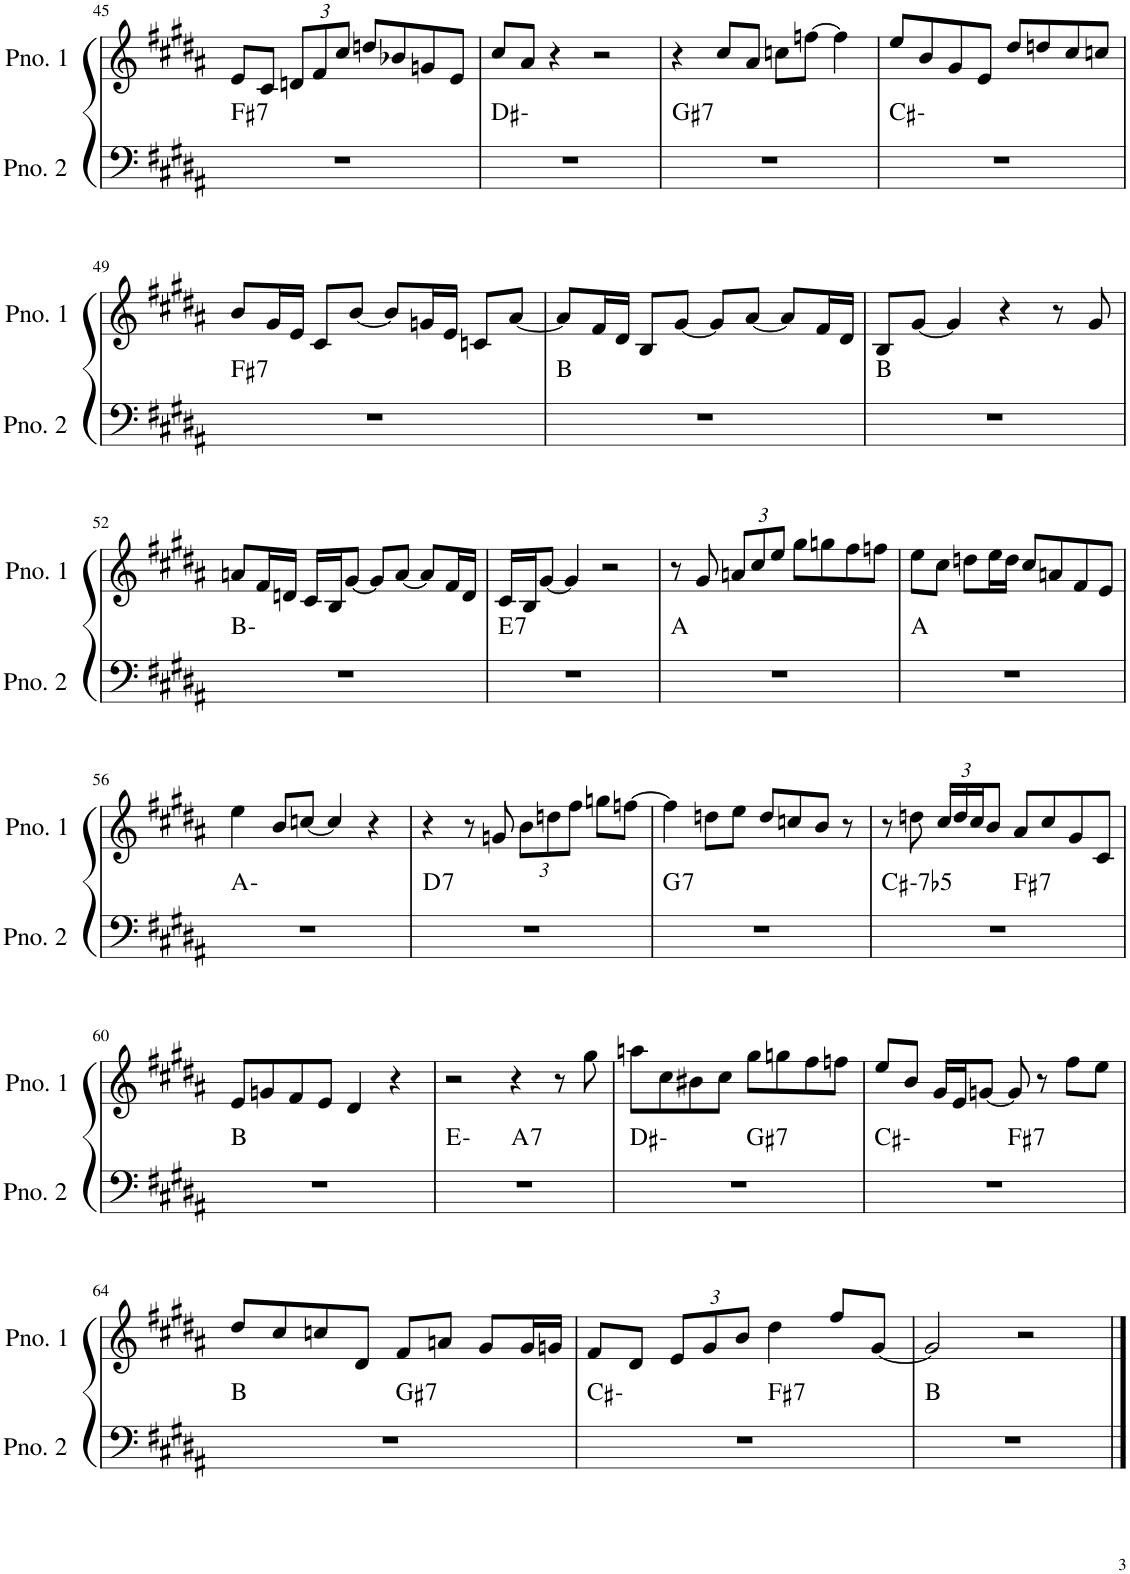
**kern	**harte	**kern
*part2	*part2	*part1
*staff2	*	*staff1
*I"ピアノ 2	*	*I"ピアノ 1
!!LO:PB:g=z
*clefF4	*	*clefG2
*k[f#c#g#d#a#]	*	*k[f#c#g#d#a#]
*M4/4	*	*M4/4
=45	=45	=45
!	!LO:H:kt=7	!
1r	F#:7	8e/L
.	.	8c#/J
*	*	*Xbrackettup
.	.	12dn/L
.	.	12f#/
.	.	12cc#/J
.	.	8ddn/L
.	.	8b-X/
.	.	8gn/
.	.	8e/J
=46	=46	=46
1r	D#:min	8cc#/L
.	.	8a#/J
.	.	4r
.	.	2r
=47	=47	=47
!	!LO:H:kt=7	!
1r	G#:7	4r
.	.	8cc#/L
.	.	8a#/J
.	.	8ccn\L
.	.	[8ffn\J
.	.	4ff\]
=48	=48	=48
1r	C#:min	8ee/L
.	.	8b/
.	.	8g#/
.	.	8e/J
.	.	8dd#/L
.	.	8ddn/
.	.	8cc#/
.	.	8ccn/J
!!LO:LB:g=z
=49	=49	=49
!	!LO:H:kt=7	!
1r	F#:7	8b/L
.	.	16g#/L
.	.	16e/JJ
.	.	8c#/L
.	.	[8b/J
.	.	8b/L]
.	.	16gn/L
.	.	16e/JJ
.	.	8cn/L
.	.	[8a#/J
=50	=50	=50
1r	B:maj	8a#/L]
.	.	16f#/L
.	.	16d#/JJ
.	.	8B/L
.	.	[8g#/J
.	.	8g#/L]
.	.	[8a#/J
.	.	8a#/L]
.	.	16f#/L
.	.	16d#/JJ
=51	=51	=51
1r	B:maj	8B/L
.	.	[8g#/J
.	.	4g#/]
.	.	4r
.	.	8r
.	.	8g#/
!!LO:LB:g=z
=52	=52	=52
1r	B:min	8an/L
.	.	16f#/L
.	.	16dn/JJ
.	.	16c#/LL
.	.	16B/J
.	.	[8g#/J
.	.	8g#/L]
.	.	[8a/J
.	.	8a/L]
.	.	16f#/L
.	.	16d/JJ
=53	=53	=53
!	!LO:H:kt=7	!
1r	E:7	16c#/LL
.	.	16B/J
.	.	[8g#/J
.	.	4g#/]
.	.	2r
=54	=54	=54
1r	A:maj	8r
.	.	8g#/
.	.	12an/L
.	.	12cc#/
.	.	12ee/J
.	.	8gg#\L
.	.	8ggn\
.	.	8ff#\
.	.	8ffn\J
=55	=55	=55
1r	A:maj	8ee\L
.	.	8cc#\J
.	.	8ddn\L
.	.	16ee\L
.	.	16dd\JJ
.	.	8cc#/L
.	.	8an/
.	.	8f#/
.	.	8e/J
!!LO:LB:g=z
=56	=56	=56
1r	A:min	4ee\
.	.	8b/L
.	.	[8ccn/J
.	.	4cc/]
.	.	4r
=57	=57	=57
!	!LO:H:kt=7	!
1r	D:7	4r
.	.	8r
.	.	8gn/
.	.	12b\L
.	.	12ddn\
.	.	12ff#\J
.	.	8ggn\L
.	.	[8ffn\J
=58	=58	=58
!	!LO:H:kt=7	!
1r	G:7	4ff\]
.	.	8ddn\L
.	.	8ee\J
.	.	8dd/L
.	.	8ccn/
.	.	8b/J
.	.	8r
=59	=59	=59
!	!LO:H:kt=-7b5	!
*^	*	*
1r	2ryy	C#:hdim7	8r
.	.	.	8ddn\
.	.	.	24cc#/LL
.	.	.	24dd/
.	.	.	24cc#/J
.	.	.	8b/J
!	!	!LO:H:kt=7	!
.	2ryy	F#:7	8a#/L
.	.	.	8cc#/
.	.	.	8g#/
.	.	.	8c#/J
*v	*v	*	*
!!LO:LB:g=z
=60	=60	=60
1r	B:maj	8e/L
.	.	8gn/
.	.	8f#/
.	.	8e/J
.	.	4d#/
.	.	4r
=61	=61	=61
*^	*	*
1r	2ryy	E:min	2r
!	!	!LO:H:kt=7	!
.	2ryy	A:7	4r
.	.	.	8r
.	.	.	8gg#\
=62	=62	=62	=62
1r	2ryy	D#:min	8aan\L
.	.	.	8cc#\
.	.	.	8b#X\
.	.	.	8cc#\J
!	!	!LO:H:kt=7	!
.	2ryy	G#:7	8gg#\L
.	.	.	8ggn\
.	.	.	8ff#\
.	.	.	8ffn\J
=63	=63	=63	=63
1r	2ryy	C#:min	8ee/L
.	.	.	8b/J
.	.	.	16g#/LL
.	.	.	16e/J
.	.	.	[8gn/J
!	!	!LO:H:kt=7	!
.	2ryy	F#:7	8g/]
.	.	.	8r
.	.	.	8ff#\L
.	.	.	8ee\J
!!LO:LB:g=z
=64	=64	=64	=64
1r	2ryy	B:maj	8dd#/L
.	.	.	8cc#/
.	.	.	8ccn/
.	.	.	8d#/J
!	!	!LO:H:kt=7	!
.	2ryy	G#:7	8f#/L
.	.	.	8an/J
.	.	.	8g#/L
.	.	.	16g#/L
.	.	.	16gn/JJ
=65	=65	=65	=65
1r	2ryy	C#:min	8f#/L
.	.	.	8d#/J
.	.	.	12e/L
.	.	.	12g#/
.	.	.	12b/J
!	!	!LO:H:kt=7	!
.	2ryy	F#:7	4dd#\
.	.	.	8ff#/L
.	.	.	[8g#/J
*v	*v	*	*
=66	=66	=66
1r	B:maj	2g#/]
.	.	2r
==	==	==
*-	*-	*-
